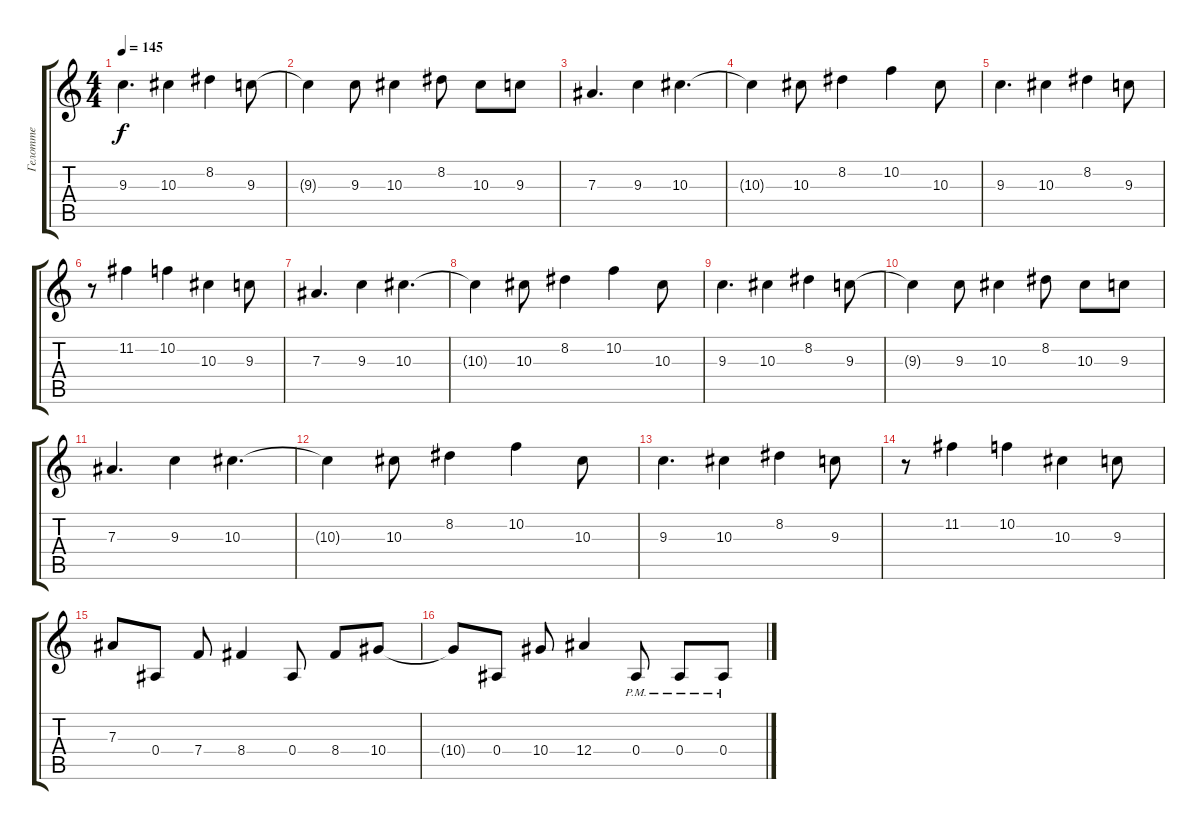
\track ("Гелотте" "Гелотте") {instrument acousticguitarsteel}
\staff {score tabs}
\tuning (C4 G3 Eb3 Bb2 F2 C2) {hide}
\ts (4 4)
\tempo 145
\clef g2
\ks c
9.3.4{d dy f} 10.3.4 8.2.4 9.3.8 |
9.3{t}.4 9.3.8 10.3.4 8.2.8 10.3.8 9.3.8 |
7.3.4{d} 9.3.4 10.3.4{d} |
10.3{t}.4 10.3.8 8.2.4 10.2.4 10.3.8 |
9.3.4{d} 10.3.4 8.2.4 9.3.8 |
r.8 11.2.4 10.2.4 10.3.4 9.3.8 |
7.3.4{d} 9.3.4 10.3.4{d} |
10.3{t}.4 10.3.8 8.2.4 10.2.4 10.3.8 |
9.3.4{d} 10.3.4 8.2.4 9.3.8 |
9.3{t}.4 9.3.8 10.3.4 8.2.8 10.3.8 9.3.8 |
7.3.4{d} 9.3.4 10.3.4{d} |
10.3{t}.4 10.3.8 8.2.4 10.2.4 10.3.8 |
9.3.4{d} 10.3.4 8.2.4 9.3.8 |
r.8 11.2.4 10.2.4 10.3.4 9.3.8 |
7.3.8 0.4.8 7.4.8 8.4.4 0.4.8 8.4.8 10.4.8 |
10.4{t}.8 0.4.8 10.4.8 12.4.4 0.4{pm}.8 0.4{pm}.8 0.4{pm}.8
